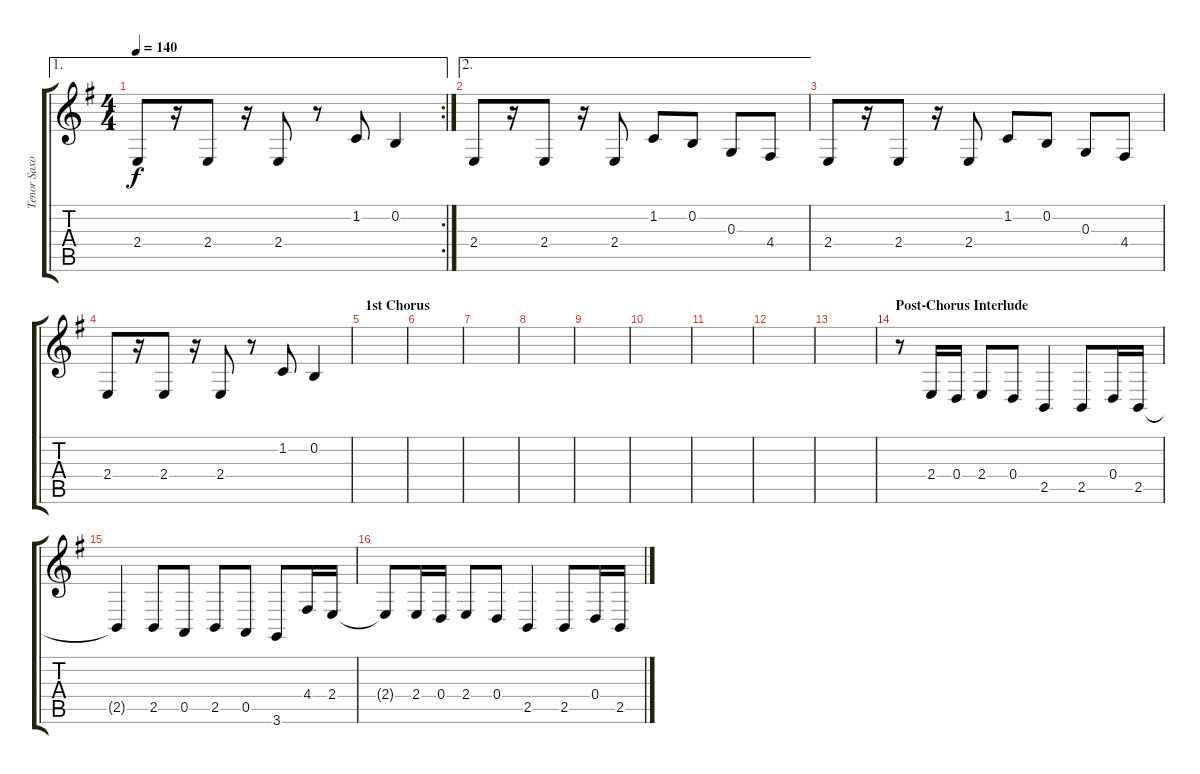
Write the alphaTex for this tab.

\track ("Tenor Saxophone" "Tenor Saxo") {instrument tenorsax}
\staff {score tabs}
\tuning (E4 B3 G3 D3 A2 E2) {hide}
\ae 1
\rc 2
\ts (4 4)
\tempo 140
\clef g2
\ks g
2.4.8{dy f} r.16 2.4.8 r.16 2.4.8 r.8 1.2.8 0.2.4 |
\ae 2
2.4.8 r.16 2.4.8 r.16 2.4.8 1.2.8 0.2.8 0.3.8 4.4.8 |
2.4.8 r.16 2.4.8 r.16 2.4.8 1.2.8 0.2.8 0.3.8 4.4.8 |
2.4.8 r.16 2.4.8 r.16 2.4.8 r.8 1.2.8 0.2.4 |
\section ("" "1st Chorus")
|
|
|
|
|
|
|
|
|
\section ("" "Post-Chorus Interlude")
r.8 2.4.16 0.4.16 2.4.8 0.4.8 2.5.4 2.5.8 0.4.16 2.5.16 |
2.5{t}.4 2.5.8 0.5.8 2.5.8 0.5.8 3.6.8 4.4.16 2.4.16 |
2.4{t}.8 2.4.16 0.4.16 2.4.8 0.4.8 2.5.4 2.5.8 0.4.16 2.5.16
